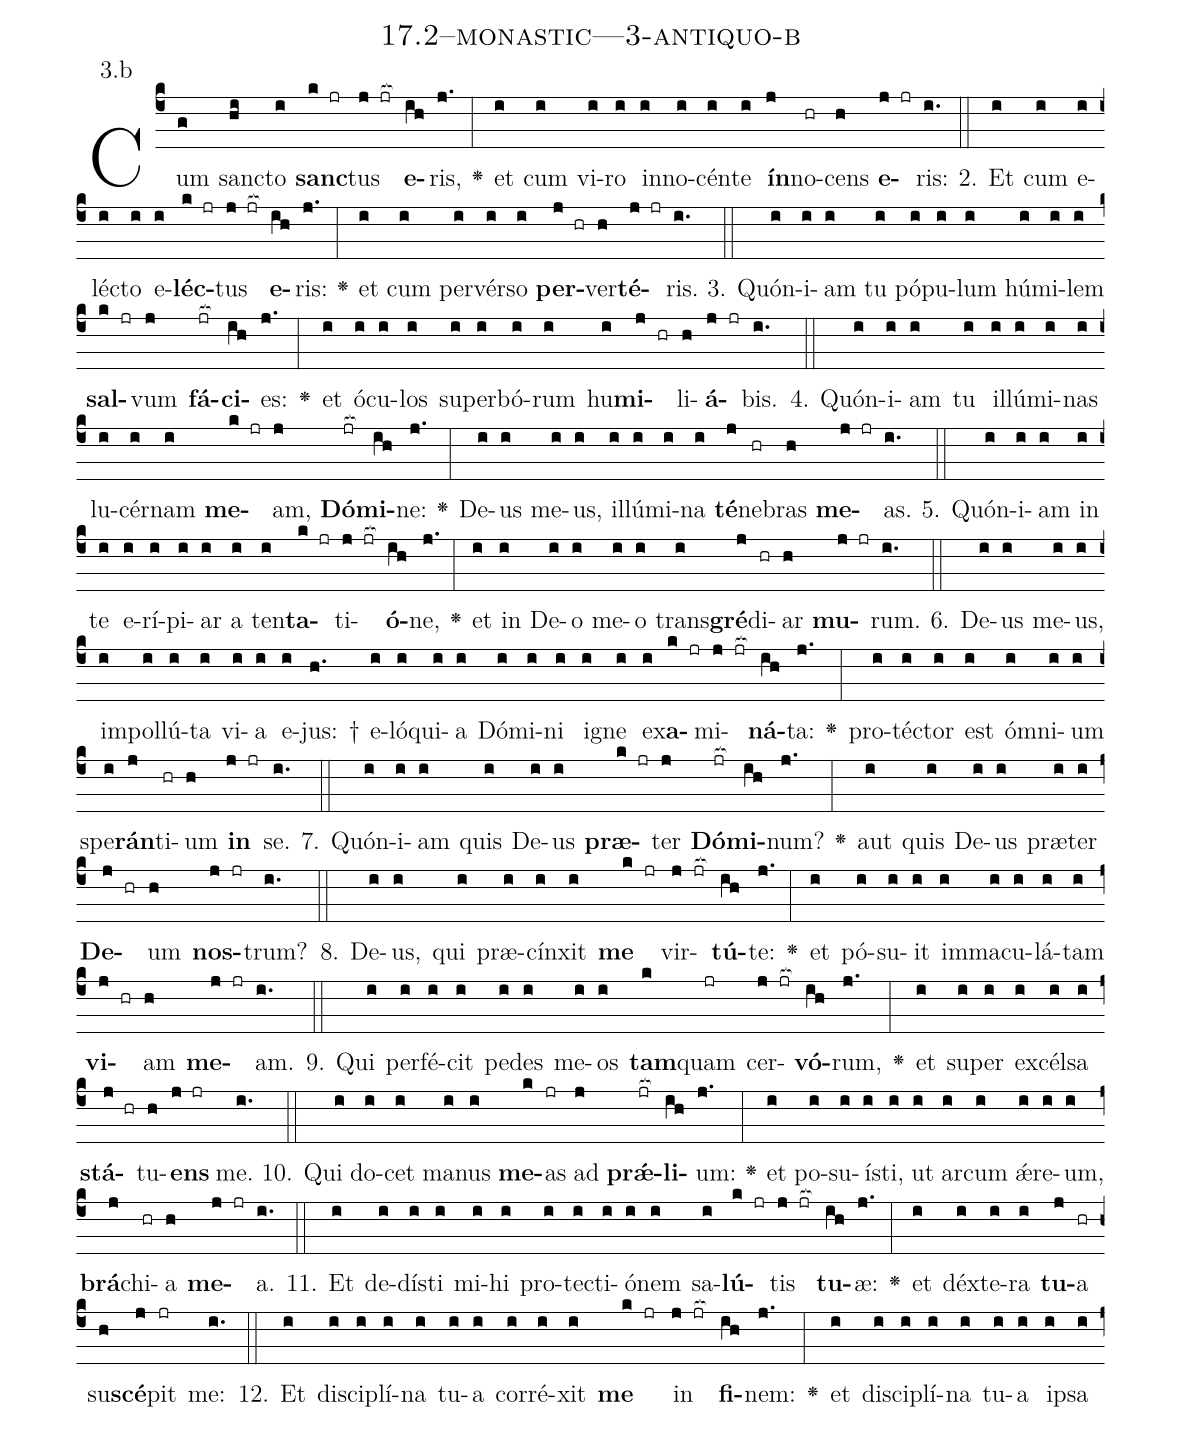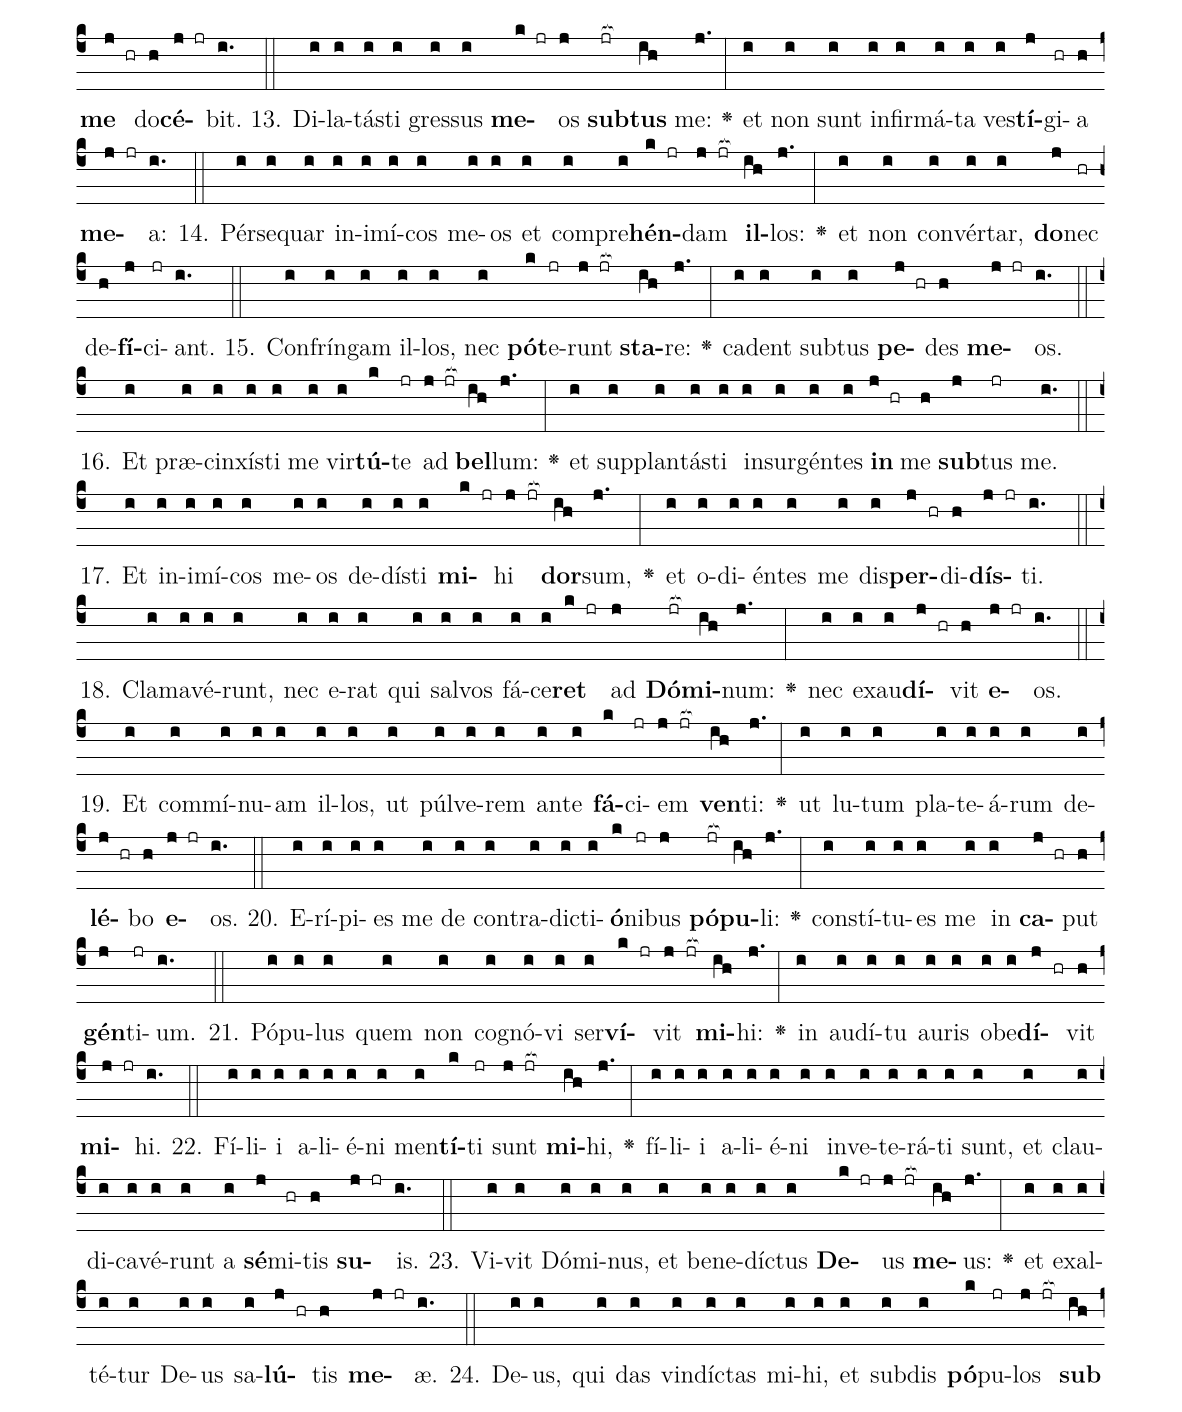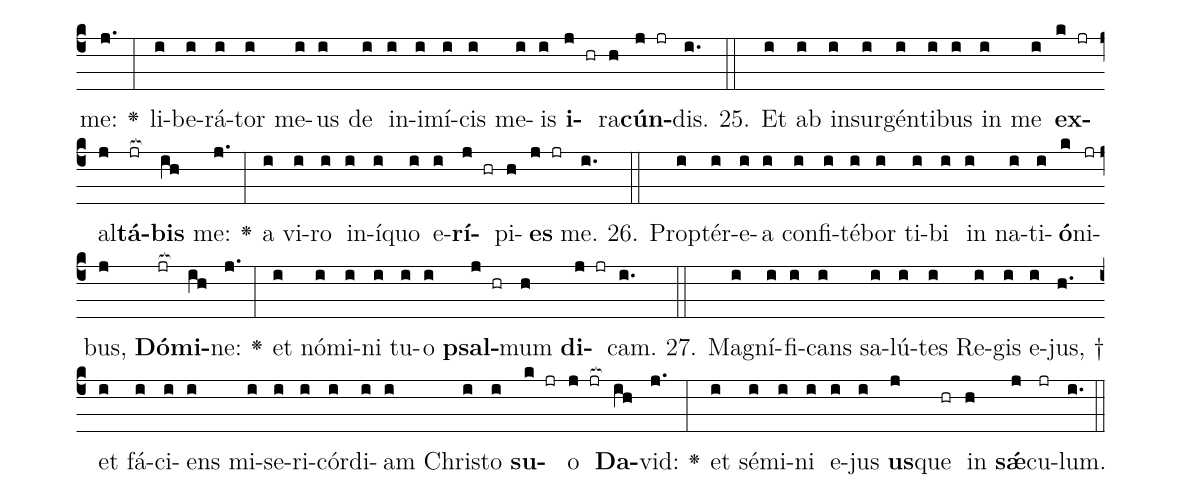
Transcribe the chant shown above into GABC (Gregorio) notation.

name: 17.2--monastic---3-antiquo-b;
annotation: 3.b;
%%
(c4)Cum(g) sanc(hi)to(i) <b>sanc</b>(k jr)tus(j jr[ocb:1{]) <b>e</b>(ih[ocb:0}])ris,(j.) <v>\greheightstar</v>(:) et(i) cum(i) vi(i)ro(i) in(i)no(i)cén(i)te(i) <b>ín</b>(j)no(hr)cens(h) <b>e</b>(j jr)ris:(i.) (::)
2. Et(i) cum(i) e(i)léc(i)to(i) e(i)<b>léc</b>(k jr)tus(j jr[ocb:1{]) <b>e</b>(ih[ocb:0}])ris:(j.) <v>\greheightstar</v>(:) et(i) cum(i) per(i)vér(i)so(i) <b>per</b>(j hr)ver(h)<b>té</b>(j jr)ris.(i.) (::)
3. Quón(i)i(i)am(i) tu(i) pó(i)pu(i)lum(i) hú(i)mi(i)lem(i) <b>sal</b>(k jr)vum(j) <b>fá</b>(jr[ocb:1{])<b>ci</b>(ih[ocb:0}])es:(j.) <v>\greheightstar</v>(:) et(i) ó(i)cu(i)los(i) su(i)per(i)bó(i)rum(i) hu(i)<b>mi</b>(j hr)li(h)<b>á</b>(j jr)bis.(i.) (::)
4. Quón(i)i(i)am(i) tu(i) il(i)lú(i)mi(i)nas(i) lu(i)cér(i)nam(i) <b>me</b>(k jr)am,(j) <b>Dó</b>(jr[ocb:1{])<b>mi</b>(ih[ocb:0}])ne:(j.) <v>\greheightstar</v>(:) De(i)us(i) me(i)us,(i) il(i)lú(i)mi(i)na(i) <b>té</b>(j)ne(hr)bras(h) <b>me</b>(j jr)as.(i.) (::)
5. Quón(i)i(i)am(i) in(i) te(i) e(i)rí(i)pi(i)ar(i) a(i) ten(i)<b>ta</b>(k jr)ti(j jr[ocb:1{])<b>ó</b>(ih[ocb:0}])ne,(j.) <v>\greheightstar</v>(:) et(i) in(i) De(i)o(i) me(i)o(i) trans(i)<b>gré</b>(j)di(hr)ar(h) <b>mu</b>(j jr)rum.(i.) (::)
6. De(i)us(i) me(i)us,(i) im(i)pol(i)lú(i)ta(i) vi(i)a(i) e(i)jus: †(h.) e(i)ló(i)qui(i)a(i) Dó(i)mi(i)ni(i) i(i)gne(i) ex(i)<b>a</b>(k jr)mi(j jr[ocb:1{])<b>ná</b>(ih[ocb:0}])ta:(j.) <v>\greheightstar</v>(:) pro(i)téc(i)tor(i) est(i) óm(i)ni(i)um(i) spe(i)<b>rán</b>(j)ti(hr)um(h) <b>in</b>(j jr) se.(i.) (::)
7. Quón(i)i(i)am(i) quis(i) De(i)us(i) <b>præ</b>(k jr)ter(j) <b>Dó</b>(jr[ocb:1{])<b>mi</b>(ih[ocb:0}])num?(j.) <v>\greheightstar</v>(:) aut(i) quis(i) De(i)us(i) præ(i)ter(i) <b>De</b>(j hr)um(h) <b>nos</b>(j jr)trum?(i.) (::)
8. De(i)us,(i) qui(i) præ(i)cín(i)xit(i) <b>me</b>(k jr) vir(j jr[ocb:1{])<b>tú</b>(ih[ocb:0}])te:(j.) <v>\greheightstar</v>(:) et(i) pó(i)su(i)it(i) im(i)ma(i)cu(i)lá(i)tam(i) <b>vi</b>(j hr)am(h) <b>me</b>(j jr)am.(i.) (::)
9. Qui(i) per(i)fé(i)cit(i) pe(i)des(i) me(i)os(i) <b>tam</b>(k)quam(jr) cer(j jr[ocb:1{])<b>vó</b>(ih[ocb:0}])rum,(j.) <v>\greheightstar</v>(:) et(i) su(i)per(i) ex(i)cél(i)sa(i) <b>stá</b>(j hr)tu(h)<b>ens</b>(j jr) me.(i.) (::)
10. Qui(i) do(i)cet(i) ma(i)nus(i) <b>me</b>(k)as(jr) ad(j) <b>prǽ</b>(jr[ocb:1{])<b>li</b>(ih[ocb:0}])um:(j.) <v>\greheightstar</v>(:) et(i) po(i)su(i)ís(i)ti,(i) ut(i) ar(i)cum(i) ǽ(i)re(i)um,(i) <b>brá</b>(j)chi(hr)a(h) <b>me</b>(j jr)a.(i.) (::)
11. Et(i) de(i)dís(i)ti(i) mi(i)hi(i) pro(i)tec(i)ti(i)ó(i)nem(i) sa(i)<b>lú</b>(k jr)tis(j jr[ocb:1{]) <b>tu</b>(ih[ocb:0}])æ:(j.) <v>\greheightstar</v>(:) et(i) déx(i)te(i)ra(i) <b>tu</b>(j)a(hr) su(h)<b>scé</b>(j)pit(jr) me:(i.) (::)
12. Et(i) di(i)sci(i)plí(i)na(i) tu(i)a(i) cor(i)ré(i)xit(i) <b>me</b>(k jr) in(j jr[ocb:1{]) <b>fi</b>(ih[ocb:0}])nem:(j.) <v>\greheightstar</v>(:) et(i) di(i)sci(i)plí(i)na(i) tu(i)a(i) ip(i)sa(i) <b>me</b>(j hr) do(h)<b>cé</b>(j jr)bit.(i.) (::)
13. Di(i)la(i)tás(i)ti(i) gres(i)sus(i) <b>me</b>(k jr)os(j) <b>sub</b>(jr[ocb:1{])<b>tus</b>(ih[ocb:0}]) me:(j.) <v>\greheightstar</v>(:) et(i) non(i) sunt(i) in(i)fir(i)má(i)ta(i) ves(i)<b>tí</b>(j)gi(hr)a(h) <b>me</b>(j jr)a:(i.) (::)
14. Pér(i)se(i)quar(i) in(i)i(i)mí(i)cos(i) me(i)os(i) et(i) com(i)pre(i)<b>hén</b>(k jr)dam(j jr[ocb:1{]) <b>il</b>(ih[ocb:0}])los:(j.) <v>\greheightstar</v>(:) et(i) non(i) con(i)vér(i)tar,(i) <b>do</b>(j)nec(hr) de(h)<b>fí</b>(j)ci(jr)ant.(i.) (::)
15. Con(i)frín(i)gam(i) il(i)los,(i) nec(i) <b>pót</b>(k)e(jr)runt(j jr[ocb:1{]) <b>sta</b>(ih[ocb:0}])re:(j.) <v>\greheightstar</v>(:) ca(i)dent(i) sub(i)tus(i) <b>pe</b>(j hr)des(h) <b>me</b>(j jr)os.(i.) (::)
16. Et(i) præ(i)cin(i)xís(i)ti(i) me(i) vir(i)<b>tú</b>(k)te(jr) ad(j jr[ocb:1{]) <b>bel</b>(ih[ocb:0}])lum:(j.) <v>\greheightstar</v>(:) et(i) sup(i)plan(i)tás(i)ti(i) in(i)sur(i)gén(i)tes(i) <b>in</b>(j hr) me(h) <b>sub</b>(j)tus(jr) me.(i.) (::)
17. Et(i) in(i)i(i)mí(i)cos(i) me(i)os(i) de(i)dís(i)ti(i) <b>mi</b>(k jr)hi(j jr[ocb:1{]) <b>dor</b>(ih[ocb:0}])sum,(j.) <v>\greheightstar</v>(:) et(i) o(i)di(i)én(i)tes(i) me(i) dis(i)<b>per</b>(j hr)di(h)<b>dís</b>(j jr)ti.(i.) (::)
18. Cla(i)ma(i)vé(i)runt,(i) nec(i) e(i)rat(i) qui(i) sal(i)vos(i) fá(i)ce(i)<b>ret</b>(k jr) ad(j) <b>Dó</b>(jr[ocb:1{])<b>mi</b>(ih[ocb:0}])num:(j.) <v>\greheightstar</v>(:) nec(i) ex(i)au(i)<b>dí</b>(j hr)vit(h) <b>e</b>(j jr)os.(i.) (::)
19. Et(i) com(i)mí(i)nu(i)am(i) il(i)los,(i) ut(i) púl(i)ve(i)rem(i) an(i)te(i) <b>fá</b>(k)ci(jr)em(j jr[ocb:1{]) <b>ven</b>(ih[ocb:0}])ti:(j.) <v>\greheightstar</v>(:) ut(i) lu(i)tum(i) pla(i)te(i)á(i)rum(i) de(i)<b>lé</b>(j hr)bo(h) <b>e</b>(j jr)os.(i.) (::)
20. E(i)rí(i)pi(i)es(i) me(i) de(i) con(i)tra(i)dic(i)ti(i)<b>ó</b>(k)ni(jr)bus(j) <b>pó</b>(jr[ocb:1{])<b>pu</b>(ih[ocb:0}])li:(j.) <v>\greheightstar</v>(:) con(i)stí(i)tu(i)es(i) me(i) in(i) <b>ca</b>(j hr)put(h) <b>gén</b>(j)ti(jr)um.(i.) (::)
21. Pó(i)pu(i)lus(i) quem(i) non(i) co(i)gnó(i)vi(i) ser(i)<b>ví</b>(k jr)vit(j jr[ocb:1{]) <b>mi</b>(ih[ocb:0}])hi:(j.) <v>\greheightstar</v>(:) in(i) au(i)dí(i)tu(i) au(i)ris(i) ob(i)e(i)<b>dí</b>(j hr)vit(h) <b>mi</b>(j jr)hi.(i.) (::)
22. Fí(i)li(i)i(i) a(i)li(i)é(i)ni(i) men(i)<b>tí</b>(k)ti(jr) sunt(j jr[ocb:1{]) <b>mi</b>(ih[ocb:0}])hi,(j.) <v>\greheightstar</v>(:) fí(i)li(i)i(i) a(i)li(i)é(i)ni(i) in(i)ve(i)te(i)rá(i)ti(i) sunt,(i) et(i) clau(i)di(i)ca(i)vé(i)runt(i) a(i) <b>sé</b>(j)mi(hr)tis(h) <b>su</b>(j jr)is.(i.) (::)
23. Vi(i)vit(i) Dó(i)mi(i)nus,(i) et(i) be(i)ne(i)díc(i)tus(i) <b>De</b>(k jr)us(j jr[ocb:1{]) <b>me</b>(ih[ocb:0}])us:(j.) <v>\greheightstar</v>(:) et(i) ex(i)al(i)té(i)tur(i) De(i)us(i) sa(i)<b>lú</b>(j hr)tis(h) <b>me</b>(j jr)æ.(i.) (::)
24. De(i)us,(i) qui(i) das(i) vin(i)díc(i)tas(i) mi(i)hi,(i) et(i) sub(i)dis(i) <b>pó</b>(k)pu(jr)los(j jr[ocb:1{]) <b>sub</b>(ih[ocb:0}]) me:(j.) <v>\greheightstar</v>(:) li(i)be(i)rá(i)tor(i) me(i)us(i) de(i) in(i)i(i)mí(i)cis(i) me(i)is(i) <b>i</b>(j hr)ra(h)<b>cún</b>(j jr)dis.(i.) (::)
25. Et(i) ab(i) in(i)sur(i)gén(i)ti(i)bus(i) in(i) me(i) <b>ex</b>(k jr)al(j)<b>tá</b>(jr[ocb:1{])<b>bis</b>(ih[ocb:0}]) me:(j.) <v>\greheightstar</v>(:) a(i) vi(i)ro(i) in(i)í(i)quo(i) e(i)<b>rí</b>(j hr)pi(h)<b>es</b>(j jr) me.(i.) (::)
26. Prop(i)tér(i)e(i)a(i) con(i)fi(i)té(i)bor(i) ti(i)bi(i) in(i) na(i)ti(i)<b>ó</b>(k)ni(jr)bus,(j) <b>Dó</b>(jr[ocb:1{])<b>mi</b>(ih[ocb:0}])ne:(j.) <v>\greheightstar</v>(:) et(i) nó(i)mi(i)ni(i) tu(i)o(i) <b>psal</b>(j hr)mum(h) <b>di</b>(j jr)cam.(i.) (::)
27. Ma(i)gní(i)fi(i)cans(i) sa(i)lú(i)tes(i) Re(i)gis(i) e(i)jus, †(h.) et(i) fá(i)ci(i)ens(i) mi(i)se(i)ri(i)cór(i)di(i)am(i) Chris(i)to(i) <b>su</b>(k jr)o(j jr[ocb:1{]) <b>Da</b>(ih[ocb:0}])vid:(j.) <v>\greheightstar</v>(:) et(i) sé(i)mi(i)ni(i) e(i)jus(i) <b>us</b>(j)que(hr) in(h) <b>sǽ</b>(j)cu(jr)lum.(i.) (::)
